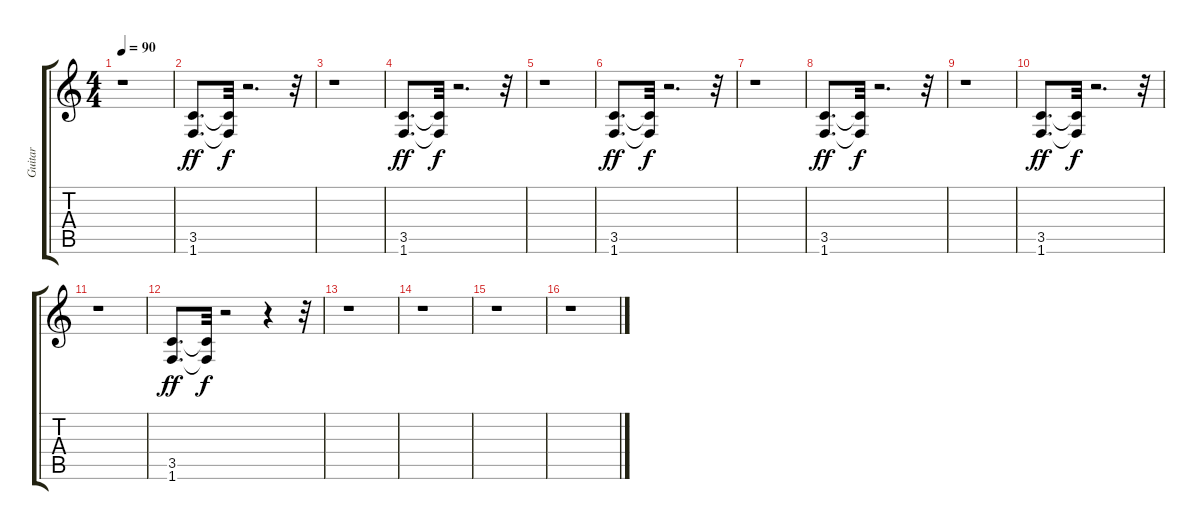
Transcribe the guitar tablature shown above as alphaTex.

\track ("Guitar" "Guitar") {instrument overdrivenguitar}
\staff {score tabs}
\tuning (E4 B3 G3 D3 A2 E2) {hide}
\ts (4 4)
\tempo 90
\clef g2
\ks c
r.1{dy f} |
(3.5 1.6).8{d dy ff} (3.5{t} 1.6{t}).32{dy f} r.2{d} r.32 |
r.1 |
(3.5 1.6).8{d dy ff} (3.5{t} 1.6{t}).32{dy f} r.2{d} r.32 |
r.1 |
(3.5 1.6).8{d dy ff} (3.5{t} 1.6{t}).32{dy f} r.2{d} r.32 |
r.1 |
(3.5 1.6).8{d dy ff} (3.5{t} 1.6{t}).32{dy f} r.2{d} r.32 |
r.1 |
(3.5 1.6).8{d dy ff} (3.5{t} 1.6{t}).32{dy f} r.2{d} r.32 |
r.1 |
(3.5 1.6).8{d dy ff} (3.5{t} 1.6{t}).32{dy f} r.2 r.4 r.32 |
r.1 |
r.1 |
r.1 |
r.1
